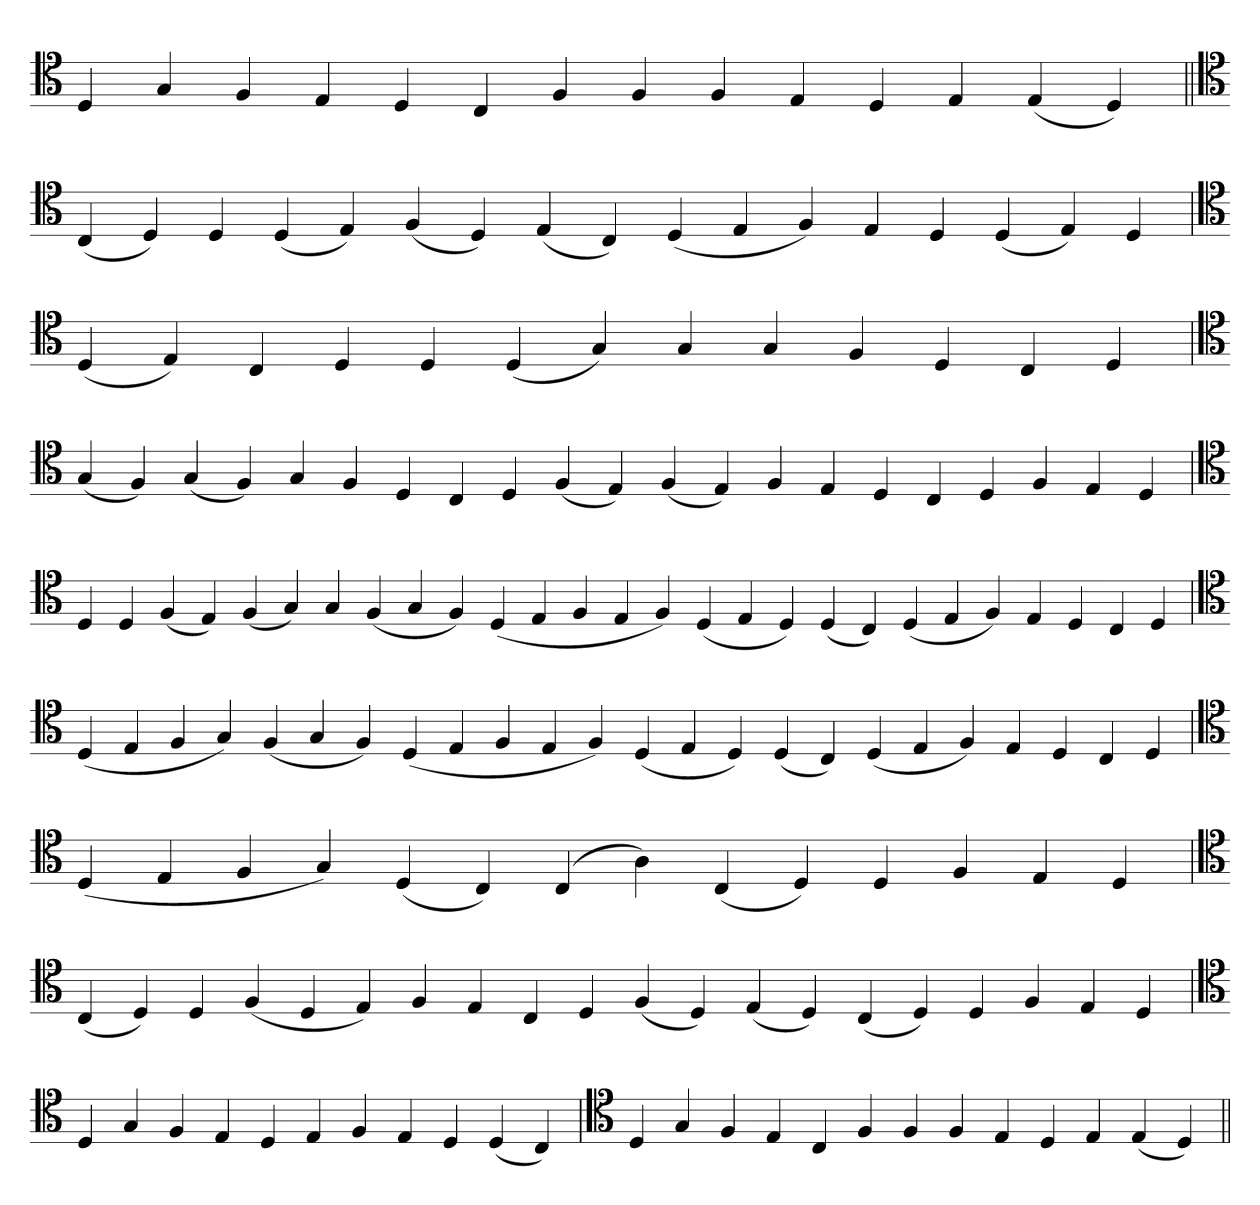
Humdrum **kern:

**kern
*part1
*staff1
*clefC4
=
4D
4G
4F
4E
4D
4C
4F
4F
4F
4E
4D
4E
(4E
4D)
=||
*clefC4
(4C
4D)
4D
(4D
4E)
(4F
4D)
(4E
4C)
(4D
4E
4F)
4E
4D
(4D
4E)
4D
=`
*clefC4
(4D
4E)
4C
4D
4D
(4D
4G)
4G
4G
4F
4D
4C
4D
='
*clefC4
(4G
4F)
(4G
4F)
4G
4F
4D
4C
4D
(4F
4E)
(4F
4E)
4F
4E
4D
4C
4D
4F
4E
4D
=
*clefC4
4D
4D
(4F
4E)
(4F
4G)
4G
(4F
4G
4F)
(4D
4E
4F
4E
4F)
(4D
4E
4D)
(4D
4C)
(4D
4E
4F)
4E
4D
4C
4D
='
*clefC4
(4D
4E
4F
4G)
(4F
4G
4F)
(4D
4E
4F
4E
4F)
(4D
4E
4D)
(4D
4C)
(4D
4E
4F)
4E
4D
4C
4D
=`
*clefC4
(4D
4E
4F
4G)
(4D
4C)
(4C
4A)
(4C
4D)
4D
4F
4E
4D
='
*clefC4
(4C
4D)
4D
(4F
4D
4E)
4F
4E
4C
4D
(4F
4D)
(4E
4D)
(4C
4D)
4D
4F
4E
4D
='
*clefC4
4D
4G
4F
4E
4D
4E
4F
4E
4D
(4D
4C)
=`
*clefC4
4D
4G
4F
4E
4C
4F
4F
4F
4E
4D
4E
(4E
4D)
=||
*-
